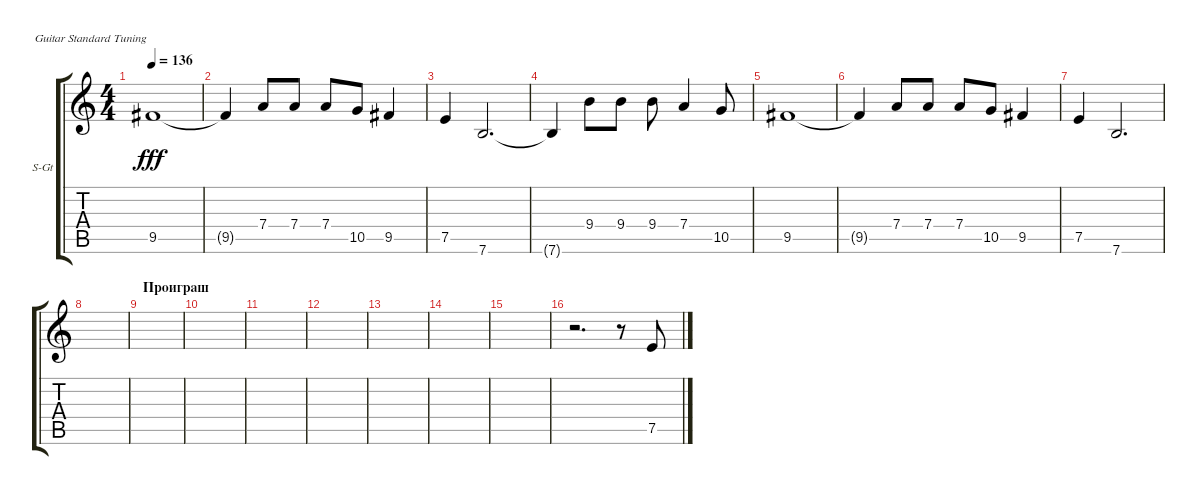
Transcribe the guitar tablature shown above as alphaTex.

\defaultSystemsLayout 4
\bracketExtendMode groupsimilarinstruments
\firstSystemTrackNameOrientation horizontal
\otherSystemsTrackNameOrientation horizontal
\track ("В. Бутусов (вокал)" "S-Gt") {instrument acousticguitarsteel}
\staff {score tabs}
\tuning (E4 B3 G3 D3 A2 E2)
\ts (4 4)
\tempo 136
\clef g2
\ks c
9.5.1{dy fff} |
9.5{t}.4 7.4.8 7.4.8 7.4.8 10.5.8 9.5.4 |
7.5.4 7.6.2{d} |
7.6{t}.4 9.4.8 9.4.8 9.4.8 7.4.4 10.5.8 |
9.5.1 |
9.5{t}.4 7.4.8 7.4.8 7.4.8 10.5.8 9.5.4 |
7.5.4 7.6.2{d} |
|
\section ("" "Проиграш")
|
|
|
|
|
|
|
r.2{d} r.8 7.5.8
